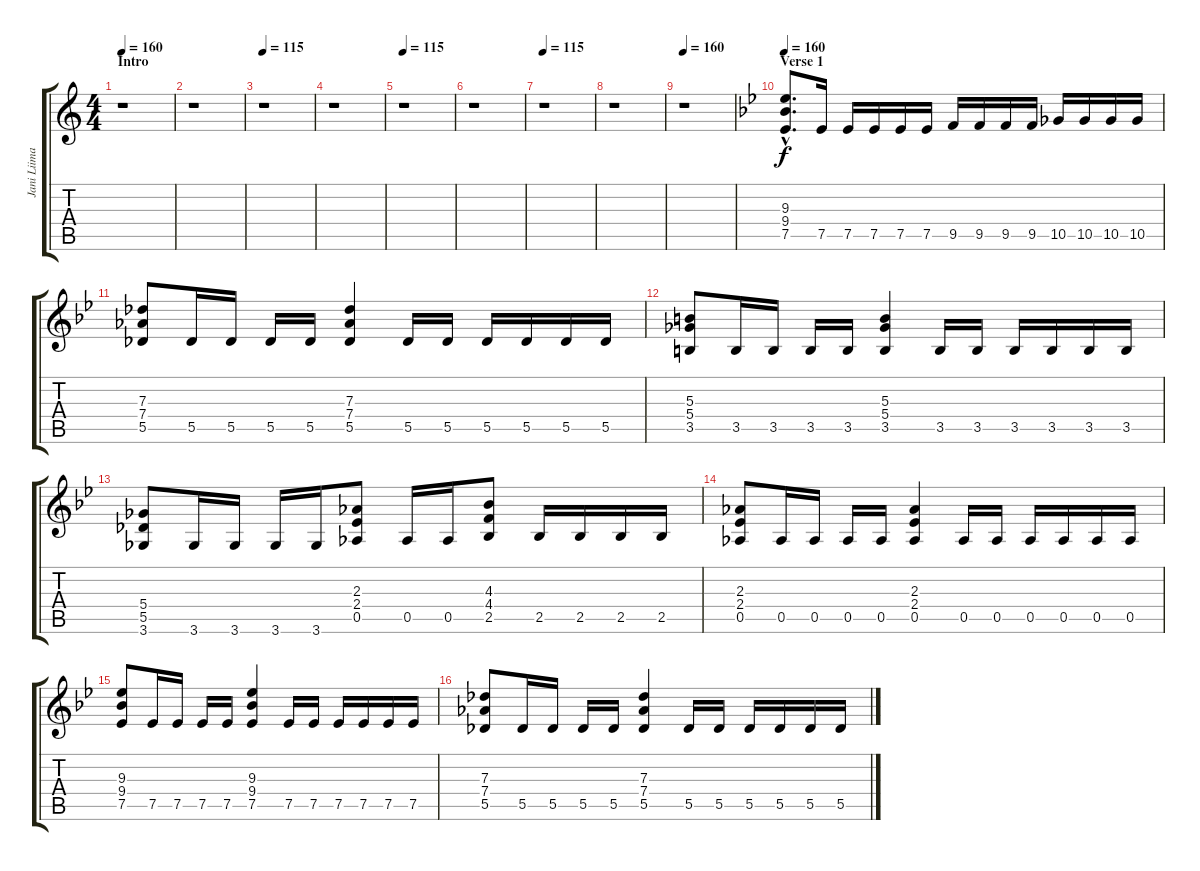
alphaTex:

\track ("Jani Liimatainen" "Jani Liima") {instrument distortionguitar}
\staff {score tabs}
\tuning (Eb4 Bb3 Gb3 Db3 Ab2 Eb2) {hide}
\ts (4 4)
\section ("" "Intro")
\tempo 160
\tempo 115
\tempo 160
\clef g2
\ks c
r.1{dy f instrument distortionguitar} |
r.1 |
\tempo 115
r.1 |
r.1 |
\tempo 115
r.1 |
r.1 |
\tempo 115
r.1 |
r.1 |
\tempo 160
r.1 |
\section ("" "Verse 1")
\tempo 160
\ks gminor
(9.3{hac} 9.4{hac} 7.5{hac}).8{d volume 14 instrument distortionguitar} 7.5.16 7.5.16 7.5.16 7.5.16 7.5.16 9.5.16 9.5.16 9.5.16 9.5.16 10.5.16 10.5.16 10.5.16 10.5.16 |
(7.3 7.4 5.5).8 5.5.16 5.5.16 5.5.16 5.5.16 (7.3 7.4 5.5).4 5.5.16 5.5.16 5.5.16 5.5.16 5.5.16 5.5.16 |
(5.3 5.4 3.5).8 3.5.16 3.5.16 3.5.16 3.5.16 (5.3 5.4 3.5).4 3.5.16 3.5.16 3.5.16 3.5.16 3.5.16 3.5.16 |
(5.4 5.5 3.6).8 3.6.16 3.6.16 3.6.16 3.6.16 (2.3 2.4 0.5).8 0.5.16 0.5.16 (4.3 4.4 2.5).8 2.5.16 2.5.16 2.5.16 2.5.16 |
(2.3 2.4 0.5).8 0.5.16 0.5.16 0.5.16 0.5.16 (2.3 2.4 0.5).4 0.5.16 0.5.16 0.5.16 0.5.16 0.5.16 0.5.16 |
(9.3 9.4 7.5).8 7.5.16 7.5.16 7.5.16 7.5.16 (9.3 9.4 7.5).4 7.5.16 7.5.16 7.5.16 7.5.16 7.5.16 7.5.16 |
(7.3 7.4 5.5).8 5.5.16 5.5.16 5.5.16 5.5.16 (7.3 7.4 5.5).4 5.5.16 5.5.16 5.5.16 5.5.16 5.5.16 5.5.16
